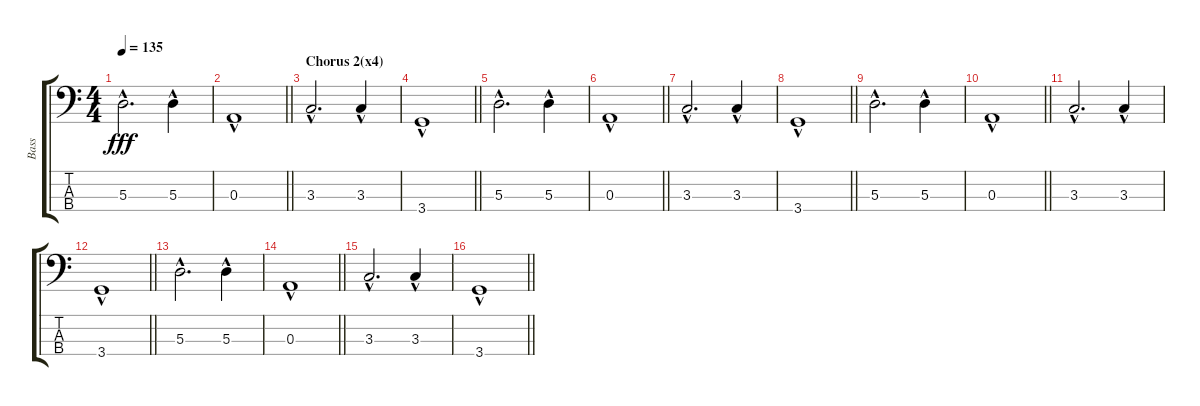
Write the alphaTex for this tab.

\track ("Bass" "Bass") {instrument electricbassfinger}
\staff {score tabs}
\tuning (G2 D2 A1 E1) {hide}
\ts (4 4)
\tempo 135
\clef f4
\ks c
5.3{hac}.2{d dy fff} 5.3{hac}.4 |
\barLineRight lightlight
0.3{hac}.1 |
\section ("" "Chorus 2(x4)")
3.3{hac}.2{d} 3.3{hac}.4 |
\barLineRight lightlight
3.4{hac}.1 |
5.3{hac}.2{d} 5.3{hac}.4 |
\barLineRight lightlight
0.3{hac}.1 |
3.3{hac}.2{d} 3.3{hac}.4 |
\barLineRight lightlight
3.4{hac}.1 |
5.3{hac}.2{d} 5.3{hac}.4 |
\barLineRight lightlight
0.3{hac}.1 |
3.3{hac}.2{d} 3.3{hac}.4 |
\barLineRight lightlight
3.4{hac}.1 |
5.3{hac}.2{d} 5.3{hac}.4 |
\barLineRight lightlight
0.3{hac}.1 |
3.3{hac}.2{d} 3.3{hac}.4 |
\barLineRight lightlight
3.4{hac}.1
